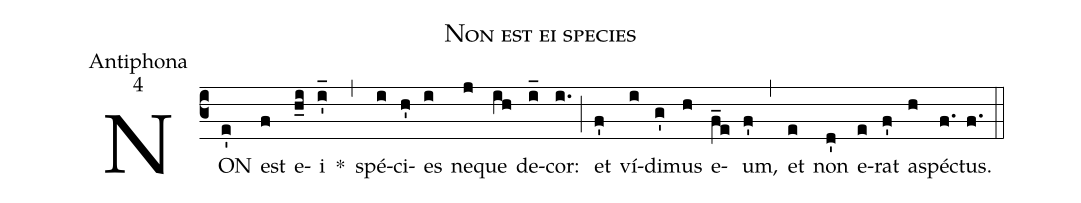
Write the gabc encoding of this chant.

name:Non est ei species;
office-part:Antiphona;
mode:4;
%%
(c3) NON(e') est(f) e(h_i)i(i'_) *(,) spé(i)ci(h')es(i) ne(j)que(ih) de(i_)cor:(i.) (;) et(f') ví(i)di(g')mus(h) e(f_e)um,(f') (,) et(e) non(d') e(e)rat(f') a(h)spé(f.)ctus.(f.) (::)
